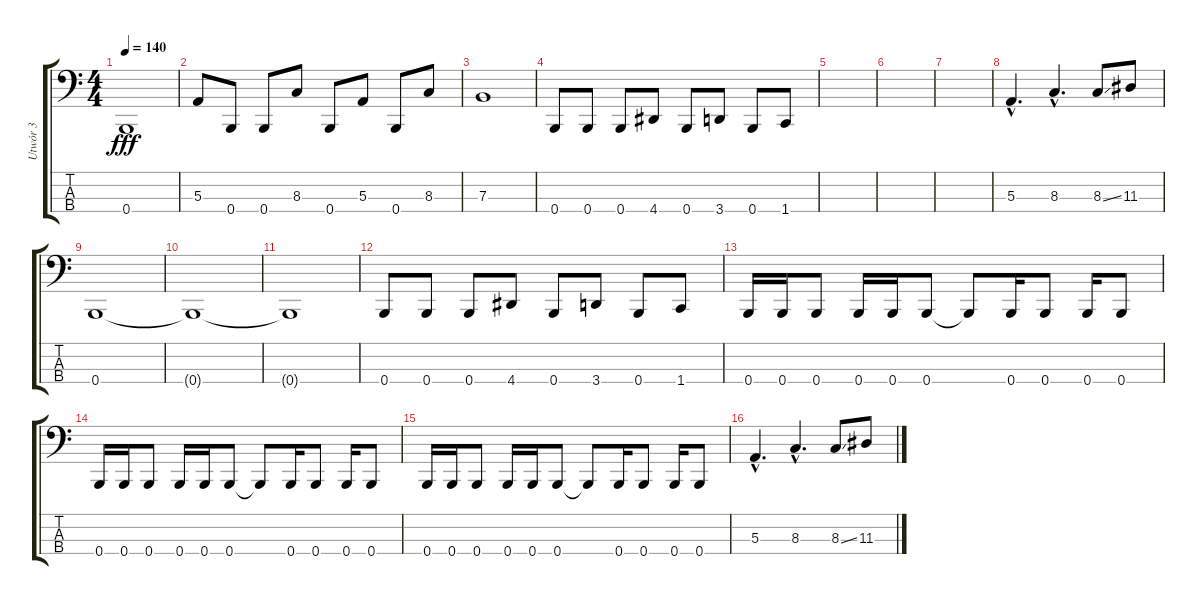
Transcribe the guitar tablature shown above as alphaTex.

\track ("Utwór 3" "Utwór 3") {instrument electricbasspick}
\staff {score tabs}
\tuning (D2 A1 E1 B0) {hide}
\ts (4 4)
\tempo 140
\clef f4
\ks c
0.4.1{dy fff} |
5.3.8 0.4.8 0.4.8 8.3.8 0.4.8 5.3.8 0.4.8 8.3.8 |
7.3.1 |
0.4.8 0.4.8 0.4.8 4.4.8 0.4.8 3.4.8 0.4.8 1.4.8 |
|
|
|
5.3{hac}.4{d} 8.3{hac}.4{d} 8.3{ss}.8 11.3.8 |
0.4.1 |
0.4{t}.1 |
0.4{t}.1 |
0.4.8 0.4.8 0.4.8 4.4.8 0.4.8 3.4.8 0.4.8 1.4.8 |
0.4.16 0.4.16 0.4.8 0.4.16 0.4.16 0.4.8 0.4{t}.8 0.4.16 0.4.8 0.4.16 0.4.8 |
0.4.16 0.4.16 0.4.8 0.4.16 0.4.16 0.4.8 0.4{t}.8 0.4.16 0.4.8 0.4.16 0.4.8 |
0.4.16 0.4.16 0.4.8 0.4.16 0.4.16 0.4.8 0.4{t}.8 0.4.16 0.4.8 0.4.16 0.4.8 |
5.3{hac}.4{d} 8.3{hac}.4{d} 8.3{ss}.8 11.3.8
